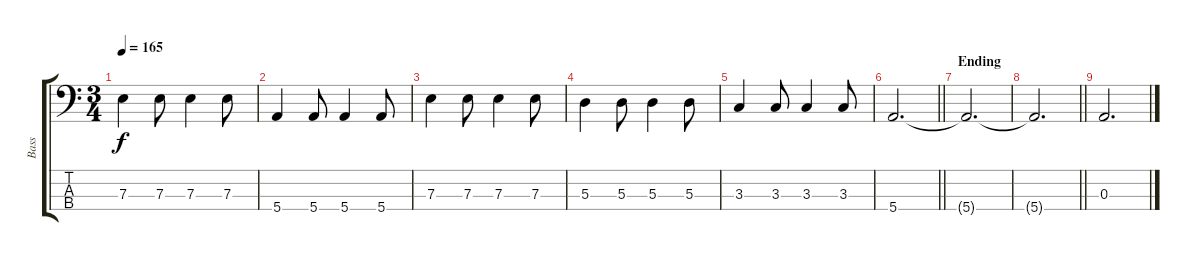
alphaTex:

\track ("Bass" "Bass") {instrument electricbassfinger}
\staff {score tabs}
\tuning (G2 D2 A1 E1) {hide}
\ts (3 4)
\tempo 165
\clef f4
\ks c
7.3.4{dy f} 7.3.8 7.3.4 7.3.8 |
5.4.4 5.4.8 5.4.4 5.4.8 |
7.3.4 7.3.8 7.3.4 7.3.8 |
5.3.4 5.3.8 5.3.4 5.3.8 |
3.3.4 3.3.8 3.3.4 3.3.8 |
\barLineRight lightlight
5.4.2{d volume 12 instrument electricbassfinger} |
\section ("" "Ending")
5.4{t}.2{d} |
\barLineRight lightlight
5.4{t}.2{d} |
0.3.2{d volume 0}
